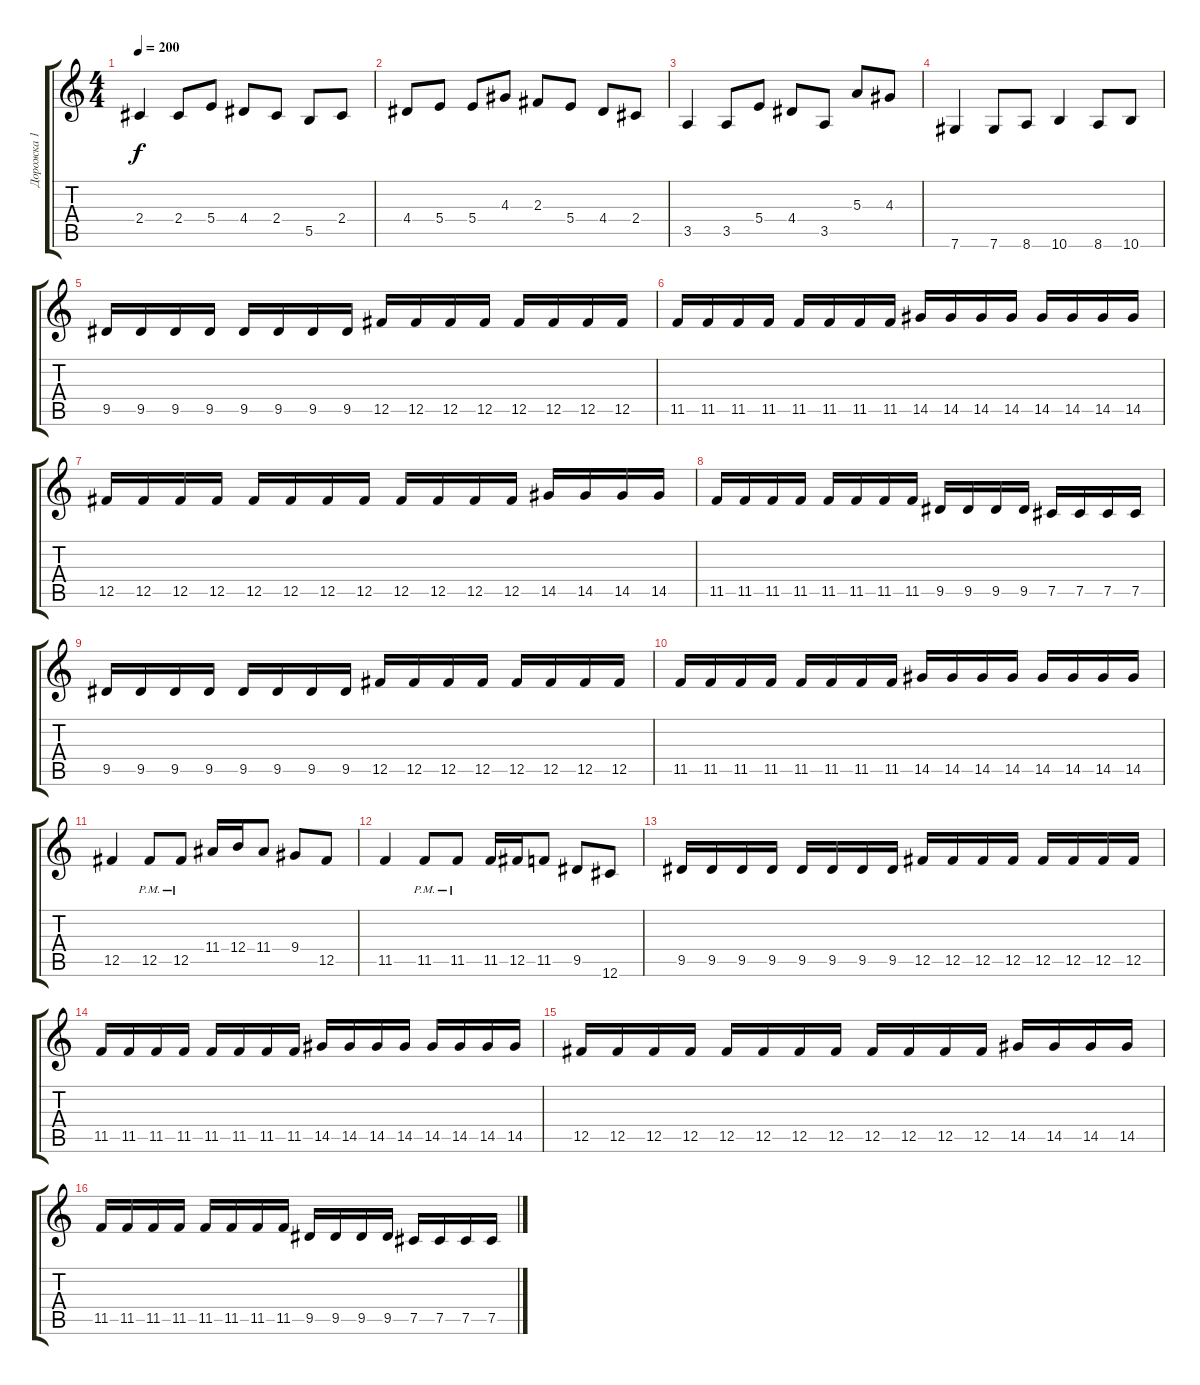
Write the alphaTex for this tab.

\track ("Дорожка 1" "Дорожка 1") {instrument overdrivenguitar}
\staff {score tabs}
\tuning (Db4 Ab3 E3 B2 Gb2 Db2) {hide}
\ts (4 4)
\tempo 200
\clef g2
\ks c
2.4.4{dy f} 2.4.8 5.4.8 4.4.8 2.4.8 5.5.8 2.4.8 |
4.4.8 5.4.8 5.4.8 4.3.8 2.3.8 5.4.8 4.4.8 2.4.8 |
3.5.4 3.5.8 5.4.8 4.4.8 3.5.8 5.3.8 4.3.8 |
7.6.4 7.6.8 8.6.8 10.6.4 8.6.8 10.6.8 |
9.5.16 9.5.16 9.5.16 9.5.16 9.5.16 9.5.16 9.5.16 9.5.16 12.5.16 12.5.16 12.5.16 12.5.16 12.5.16 12.5.16 12.5.16 12.5.16 |
11.5.16 11.5.16 11.5.16 11.5.16 11.5.16 11.5.16 11.5.16 11.5.16 14.5.16 14.5.16 14.5.16 14.5.16 14.5.16 14.5.16 14.5.16 14.5.16 |
12.5.16 12.5.16 12.5.16 12.5.16 12.5.16 12.5.16 12.5.16 12.5.16 12.5.16 12.5.16 12.5.16 12.5.16 14.5.16 14.5.16 14.5.16 14.5.16 |
11.5.16 11.5.16 11.5.16 11.5.16 11.5.16 11.5.16 11.5.16 11.5.16 9.5.16 9.5.16 9.5.16 9.5.16 7.5.16 7.5.16 7.5.16 7.5.16 |
9.5.16 9.5.16 9.5.16 9.5.16 9.5.16 9.5.16 9.5.16 9.5.16 12.5.16 12.5.16 12.5.16 12.5.16 12.5.16 12.5.16 12.5.16 12.5.16 |
11.5.16 11.5.16 11.5.16 11.5.16 11.5.16 11.5.16 11.5.16 11.5.16 14.5.16 14.5.16 14.5.16 14.5.16 14.5.16 14.5.16 14.5.16 14.5.16 |
12.5.4 12.5{pm}.8 12.5{pm}.8 11.4.16 12.4.16 11.4.8 9.4.8 12.5.8 |
11.5.4 11.5{pm}.8 11.5{pm}.8 11.5.16 12.5.16 11.5.8 9.5.8 12.6.8 |
9.5.16 9.5.16 9.5.16 9.5.16 9.5.16 9.5.16 9.5.16 9.5.16 12.5.16 12.5.16 12.5.16 12.5.16 12.5.16 12.5.16 12.5.16 12.5.16 |
11.5.16 11.5.16 11.5.16 11.5.16 11.5.16 11.5.16 11.5.16 11.5.16 14.5.16 14.5.16 14.5.16 14.5.16 14.5.16 14.5.16 14.5.16 14.5.16 |
12.5.16 12.5.16 12.5.16 12.5.16 12.5.16 12.5.16 12.5.16 12.5.16 12.5.16 12.5.16 12.5.16 12.5.16 14.5.16 14.5.16 14.5.16 14.5.16 |
11.5.16 11.5.16 11.5.16 11.5.16 11.5.16 11.5.16 11.5.16 11.5.16 9.5.16 9.5.16 9.5.16 9.5.16 7.5.16 7.5.16 7.5.16 7.5.16
